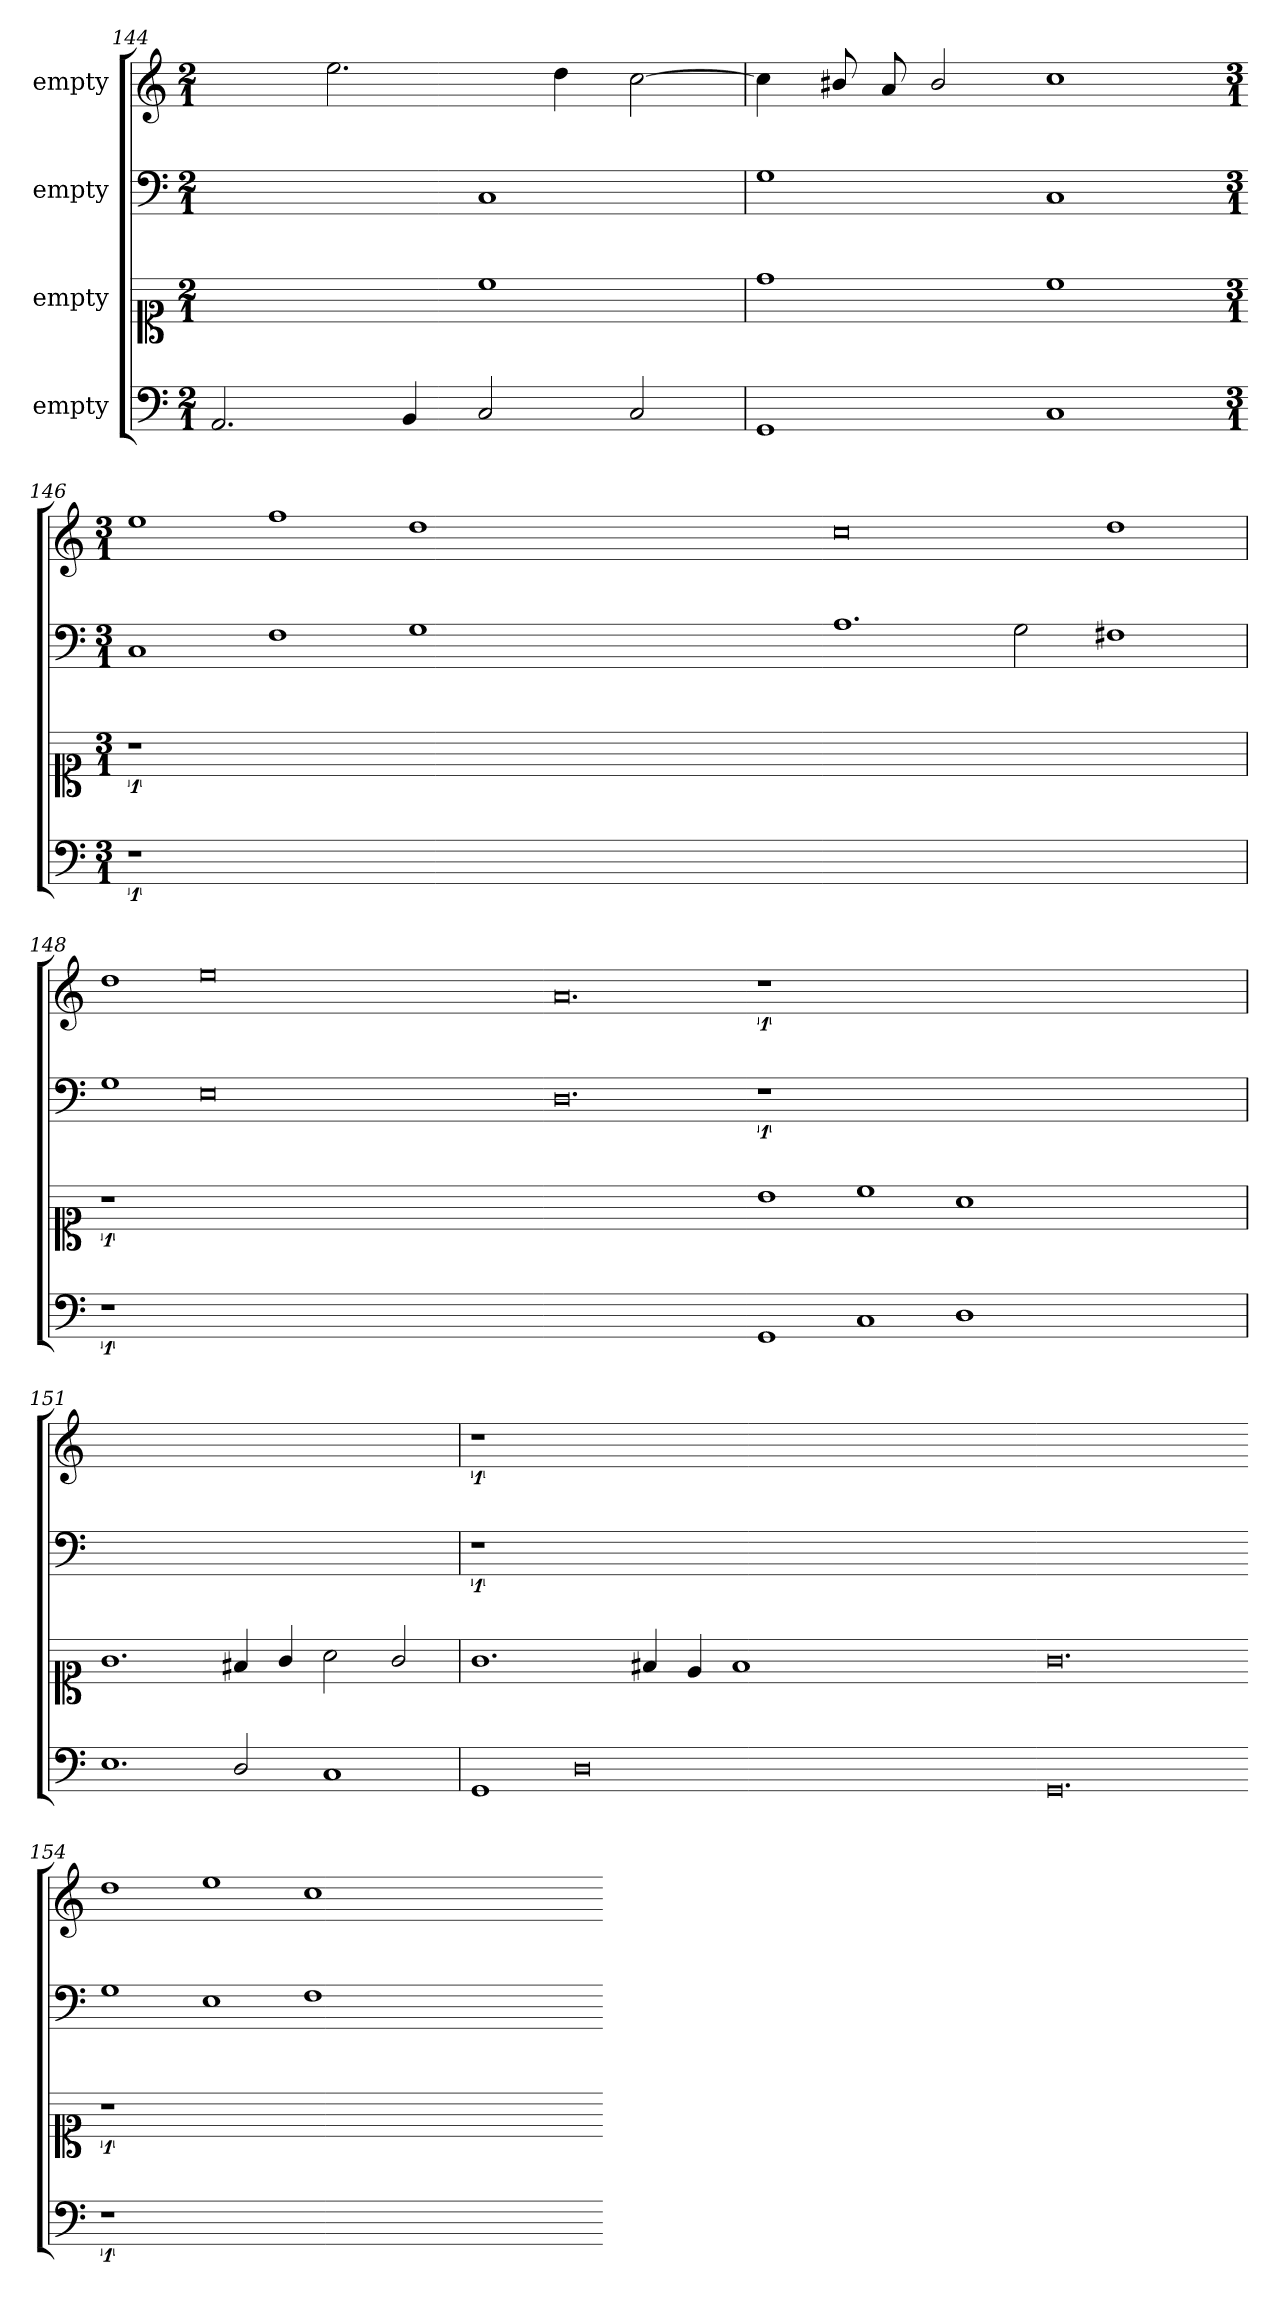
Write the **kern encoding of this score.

**kern	**kern	**kern	**kern
*part4	*part3	*part2	*part1
*staff4	*staff3	*staff2	*staff1
*I"empty	*I"empty	*I"empty	*I"empty
*clefF4	*clefC1	*clefF4	*clefG2
*k[]	*k[]	*k[]	*k[]
*M2/1	*M2/1	*M2/1	*M2/1
=144	=144	=144	=144
2.AA/	1ryy	1ryy	2ryy
.	.	.	2.ee\
4BB/	.	.	.
2C/	1cc	1C	.
.	.	.	4dd\
2C/	.	.	[2cc\
=145	=145	=145	=145
1GG	1dd	1G	4cc!\]
.	.	.	8b#X/
.	.	.	8a/
.	.	.	2b#/
1C	1cc	1C	1cc
=146-	=146-	=146-	=146-
*M3/1	*M3/1	*M3/1	*M3/1
1%6r	1%6r	1C	1ee
.	.	1F	1ff
.	.	1G	1dd
.	.	0.ryy	0.ryy
=147-	=147-	=147-	=147-
0.ryy	0.ryy	1.A	0cc
.	.	2G\	.
.	.	1F#X	1dd
=148	=148	=148	=148
1%6r	1%6r	1G	1dd
.	.	0E	0ee
.	.	0.ryy	0.ryy
=149-	=149-	=149-	=149-
0.ryy	0.ryy	0.D	0.a
=150-	=150-	=150-	=150-
1GG	1b	1%6r	1%6r
1C	1cc	.	.
1D	1a	.	.
0.ryy	0.ryy	.	.
=151	=151	=151	=151
1.E	1.g	0.ryy	0.ryy
2D/	4f#X/	.	.
.	4g/	.	.
1C	2a\	.	.
.	2g/	.	.
=152	=152	=152	=152
1GG	1.g	1%6r	1%6r
0D	.	.	.
.	4f#X/	.	.
.	4e/	.	.
.	1f#	.	.
0.ryy	0.ryy	.	.
=153-	=153-	=153-	=153-
0.GG	0.g	0.ryy	0.ryy
=154-	=154-	=154-	=154-
1%6r	1%6r	1G	1dd
.	.	1E	1ee
.	.	1F	1cc
.	.	0.ryy	0.ryy
=-	=-	=-	=-
*-	*-	*-	*-
